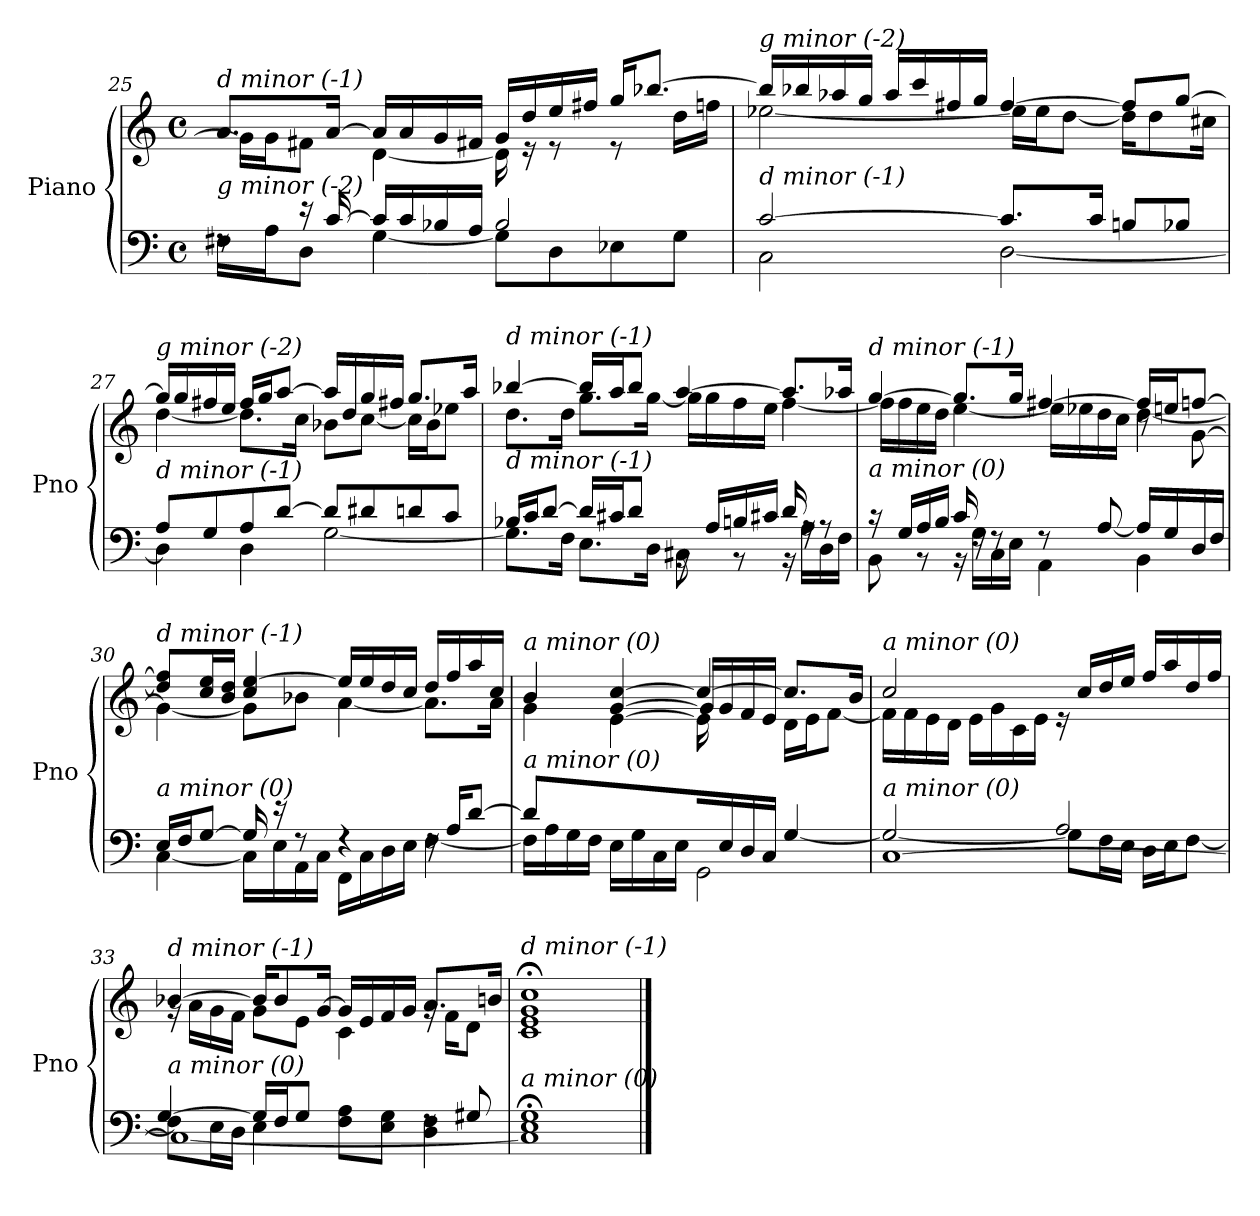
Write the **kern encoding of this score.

**kern	**kern
*part1	*part1
*staff2	*staff1
*I"Piano	*
*I'Pno	*
*clefF4	*clefG2
*k[]	*k[]
*M4/4	*M4/4
*met(c)	*met(c)
=25	=25
*^	*^
!	!	!LO:TX:i:t=d minor (-1)	!
!LO:TX:i:t=g minor (-2)	!	!	!
8rF	16F#X\LL	8.a/L	16g\LL]
.	16A\J	.	16g\J
16r	8D\J	.	8f#X\J
[16c/	.	[16a/Jk	.
16c/LL]	[4G\	16a/LL]	[4d\
16c/	.	16a/	.
16B-X/	.	16g/	.
16A/JJ	.	16f#X/JJ	.
2B-/	8G\L]	16g/LL	16d\]
.	.	16dd/	16r
.	8D\	16ee/	8r
.	.	16ff#X/JJ	.
.	8E-X\	16gg/KL	8r
.	.	[8.bb-X/J	.
.	8G\J	.	16dd\LL
.	.	.	16ffn\JJ
!!LO:LB:g=z	!!
=26	=26	=26	=26
!	!	!LO:TX:i:t=g minor (-2)	!
!LO:TX:i:t=d minor (-1)	!	!	!
[2c/	2C\	16bb-/LL]	[2ee-X\
.	.	16bb-X/	.
.	.	16aa-X/	.
.	.	16gg/JJ	.
.	.	16aa-/LL	.
.	.	16ccc/	.
.	.	16ff#X/	.
.	.	16gg/JJ	.
8.c/L]	[2D\	[4ff#/	16ee-\LL]
.	.	.	16ee-\J
.	.	.	[8dd\J
16c/Jk	.	.	.
8Bn/L	.	8ff#/L]	16dd\KL]
.	.	.	8dd\
8B-X/J	.	[8gg/J	.
.	.	.	16cc#X\Jk
=27	=27	=27	=27
!	!	!LO:TX:i:t=g minor (-2)	!
!LO:TX:i:t=d minor (-1)	!	!	!
8A/L	4D\]	16gg/LL]	[4dd\
.	.	16gg/	.
8G/	.	16ff#X/	.
.	.	16ee/JJ	.
8A/	4D\	16ff#/LL	8.dd\L]
.	.	16gg/J	.
[8d/J	.	[8aa/J	.
.	.	.	16cc\Jk
8d/L]	[2G\	16aa/LL]	8b-X\L
.	.	16dd/	.
8d#Xi/	.	16gg/	[8cc\J
.	.	16ff#X/JJ	.
8d/	.	8.gg/L	16cc\LL]
.	.	.	16b-\J
8c/J	.	.	8ee-X\J
.	.	16aa/Jk	.
!!LO:LB:g=z	!!
=28	=28	=28	=28
!	!	!LO:TX:i:t=d minor (-1)	!
!LO:TX:i:t=d minor (-1)	!	!	!
16B-X/LL	8.G\L]	[4bb-X/	8.dd\L
16c/J	.	.	.
[8d/J	.	.	.
.	16F\Jk	.	16dd\Jk
16d/LL]	8.E\L	16bb-/LL]	8.gg\L
16c#X/J	.	16aa/J	.
8d/J	.	8bb-/J	.
.	16D\Jk	.	[16gg\Jk
16rBB	8C#X\	[4aa/	16gg\LL]
16A/LL	.	.	16gg\
16Bn/	8r	.	16ff\
16c#X/JJ	.	.	16ee\JJ
16d/	16r	8.aa/L]	[4ff\
16rA	16A\LL	.	.
8rA	16D\	.	.
.	16F\JJ	16aa-X/Jk	.
=29	=29	=29	=29
*	*^	*	*^
!	!	!	!LO:TX:i:t=d minor (-1)	!	!
!LO:TX:i:t=a minor (0)	!	!	!	!	!
2.ryy	16r	8BB\	[4gg/	16ff\LL]	2.ryy
.	16G/LL	.	.	16ff\	.
.	16A/	8r	.	16ee\	.
.	16B/JJ	.	.	16dd\JJ	.
.	16c/	16r	8.gg/L]	[4ee\	.
.	16rF	16G\LL	.	.	.
.	8rF	16C\	.	.	.
.	.	16E\JJ	16gg/Jk	.	.
.	8rF	4AA\	[4ff#Xj/	16ee\LL]	.
.	.	.	.	16ee-X\	.
.	[8A/	.	.	16dd\	.
.	.	.	.	16cc\JJ	.
4ryy	16A/LL]	4BB\	16ff#/LL]	[4dd\	8r
.	16G/	.	16een/J	.	.
.	16D/	.	[8ffn/J	.	[8g\
.	16F/JJ	.	.	.	.
*	*v	*v	*	*	*
*	*	*	*v	*v
!!LO:LB:g=z
=30	=30	=30	=30
!	!	!LO:TX:i:t=d minor (-1)	!
!LO:TX:i:t=a minor (0)	!	!	!
16E/LL	[4C\	8dd/] 8ff/]L	4g\_
16F/J	.	.	.
[8G/J	.	16cc/ 16ee/L	.
.	.	16b/ 16dd/JJ	.
16G/]	16C\LL]	4cc/ [4ee/	8g\L]
16r	16E\	.	.
8rF	16AA\	.	8b-X\J
.	16C\JJ	.	.
4rF	16FF\LL	16ee/LL]	[4a\
.	16C\	16ee/	.
.	16D\	16dd/	.
.	16E\JJ	16cc/JJ	.
16rF	[4F\	16dd/LL	8.a\L]
16A/KL	.	16ff/	.
[8d/J	.	16aa/	.
.	.	16cc/JJ	16a\Jk
=31	=31	=31	=31
*	*^	*	*^
!	!	!	!LO:TX:i:t=a minor (0)	!	!
!LO:TX:i:t=a minor (0)	!	!	!	!	!
4ryy	4d/]	16F\LL]	4b/	4g\	4ryy
.	.	16A\	.	.	.
.	.	16G\	.	.	.
.	.	16F\JJ	.	.	.
4ryy	4ryy	16E\LL	[4g/ [4cc/	4ryy	[4e\
.	.	16G\	.	.	.
.	.	16C\	.	.	.
.	.	16E\JJ	.	.	.
2ryy	16ryy	2GG\	4cc/_	16g/LL]	16e\LL]
.	16E/	.	.	16g/	4..ryy
.	16D/	.	.	16f/	.
.	16C/JJ	.	.	16e/JJ	.
.	[4G/	.	8.cc/L]	16d\LL	.
.	.	.	.	16e\J	.
.	.	.	.	[8f\J	.
.	.	.	16b/Jk	.	.
*	*	*	*	*v	*v
!!LO:PB:g=z
=32	=32	=32	=32	=32
!	!	!	!LO:TX:i:t=a minor (0)	!
!LO:TX:i:t=a minor (0)	!	!	!	!
2ryy	2G/_	[1C	2cc/	16f\LL]
.	.	.	.	16f\
.	.	.	.	16e\
.	.	.	.	16d\JJ
.	.	.	.	16e\LL
.	.	.	.	16g\
.	.	.	.	16c\
.	.	.	.	16e\JJ
2A/	8G\L]	.	16re	2ryy
.	.	.	16cc/LL	.
.	16F\L	.	16dd/	.
.	16E\JJ	.	16ee/JJ	.
.	16D\LL	.	16ff/LL	.
.	16E\J	.	16aa/	.
.	[8F\J	.	16dd/	.
.	.	.	16ff/JJ	.
=33	=33	=33	=33	=33
*	*	*	*	*^
!	!	!	!LO:TX:i:t=d minor (-1)	!	!
!LO:TX:i:t=a minor (0)	!	!	!	!	!
8F\L]	1C_	[4G/	[4b-X/	16rg	2ryy
.	.	.	.	16a\LL	.
16E\L	.	.	.	16g\	.
16D\JJ	.	.	.	16f\JJ	.
4E\	.	16G/LL]	16b-/KL]	8g\L	.
.	.	16F/J	8b-/	.	.
.	.	8G/J	.	8e\J	.
.	.	.	[16g/Jk	.	.
8F\ 8A\L	.	4ryy	16g/LL]	4c\	4ryy
.	.	.	16e/	.	.
8E\ 8G\J	.	.	16f/	.	.
.	.	.	16g/JJ	.	.
4D\ 4F\	.	8rF	8.a/L	16rg	4ryy
.	.	.	.	16f\KL	.
.	.	8G#Xi/	.	8d\J	.
.	.	.	16bn/Jk	.	.
*	*v	*v	*	*	*
*	*	*v	*v	*v
=34	=34	=34
!	!	!LO:TX:i:t=d minor (-1)
!LO:TX:i:t=a minor (0)	!	!
1E; 1G;	1C]	1c;< 1e;< 1g;< 1cc;<
*v	*v	*
==	==
*-	*-
